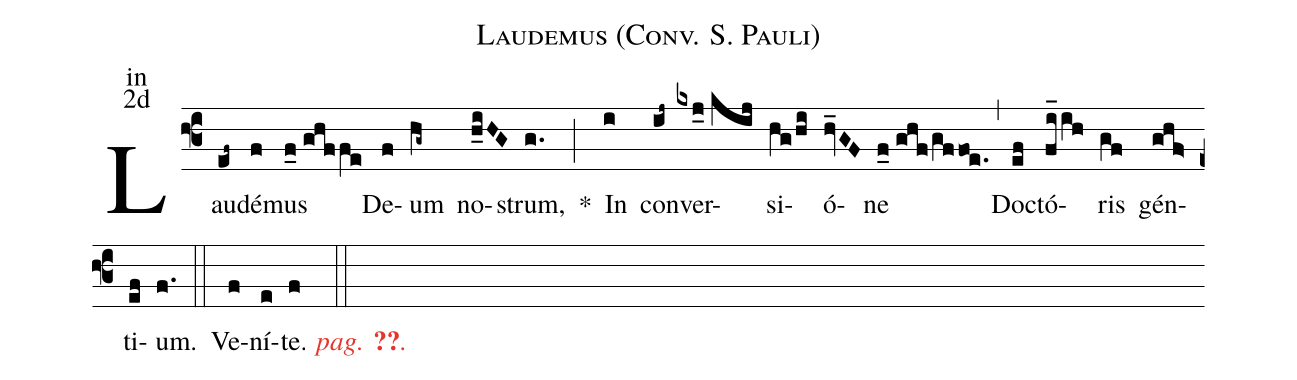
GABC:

name:Laudemus (Conv. S. Pauli);
office-part:in;
mode:2d;
%%
(f3)Lau(ef~)dé(f)mus(f_0//ghf/fe) De(f)um(hg~) no(h_iHG)strum,(g.) <sp>*</sp>(;)
In(i) con(ij~)ver(kxj_0//kij)si(hg/hi)ó(hv_GF)ne(f_0//ghf/gffoe.) (,)
Do(ef)ctó(fi_ih)ris(gf) gén(ghf>)ti(ef)um.(f.) (::)
<nlba>Ve(f)ní(e)t{e}. <c><i>pag. <v>\pageref{M-ORIP2d}</v>.</i></c></nlba>(f ::)
